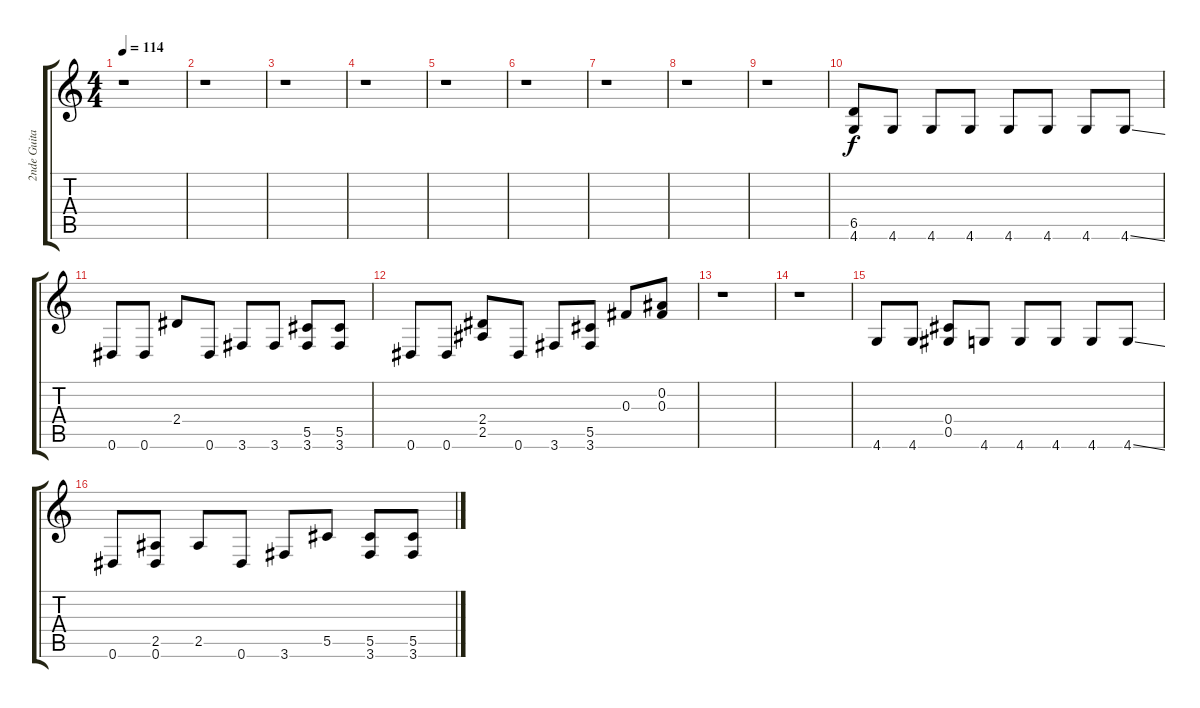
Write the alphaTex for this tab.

\track ("2nde Guitar (Clean)" "2nde Guita") {instrument electricguitarclean}
\staff {score tabs}
\tuning (Eb4 Bb3 Gb3 Db3 Ab2 Eb2) {hide}
\ts (4 4)
\tempo 114
\clef g2
\ks c
r.1{dy f} |
r.1 |
r.1 |
r.1 |
r.1 |
r.1 |
r.1 |
r.1 |
r.1 |
(6.5 4.6).8 4.6.8 4.6.8 4.6.8 4.6.8 4.6.8 4.6.8 4.6{ss}.8 |
0.6.8 0.6.8 2.4.8 0.6.8 3.6.8 3.6.8 (5.5 3.6).8 (5.5 3.6).8 |
0.6.8 0.6.8 (2.4 2.5).8 0.6.8 3.6.8 (5.5 3.6).8 0.3.8 (0.2 0.3).8 |
r.1 |
r.1 |
4.6.8 4.6.8 (0.4 0.5).8 4.6.8 4.6.8 4.6.8 4.6.8 4.6{ss}.8 |
0.6.8 (2.5 0.6).8 2.5.8 0.6.8 3.6.8 5.5.8 (5.5 3.6).8 (5.5 3.6).8
